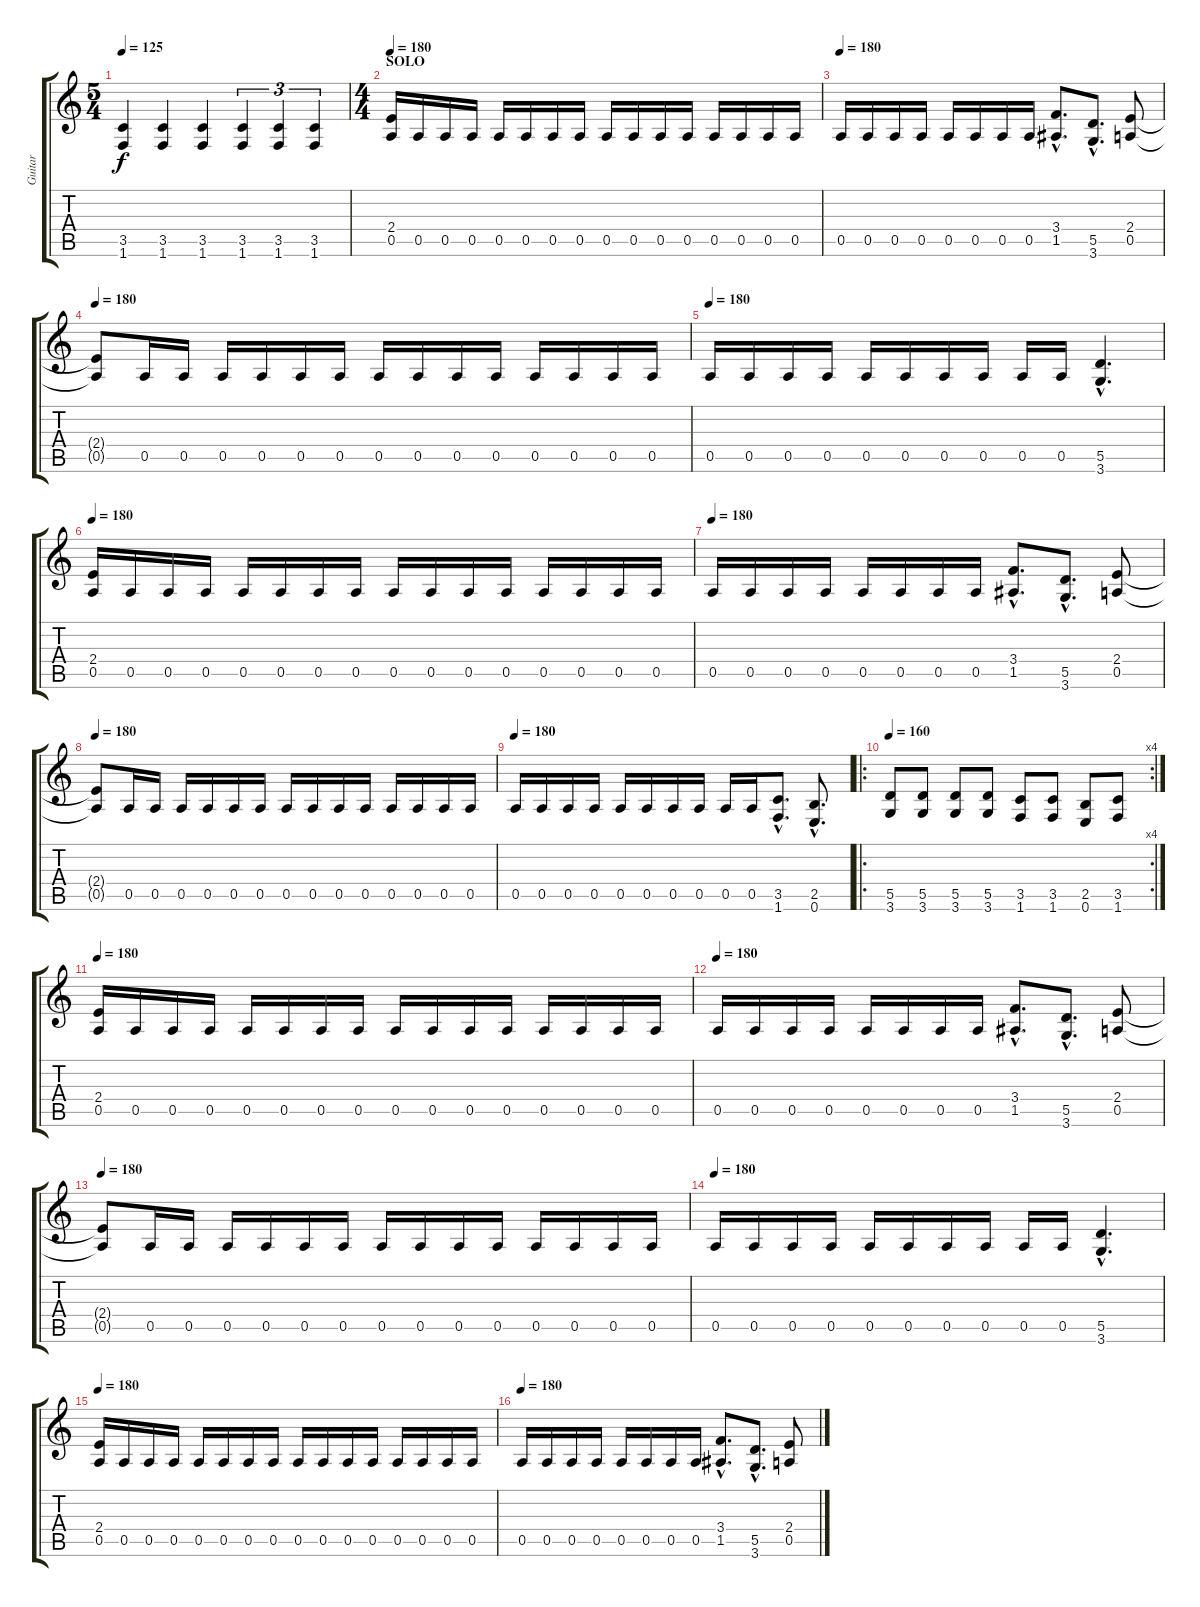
\track ("Guitar" "Guitar") {instrument distortionguitar}
\staff {score tabs}
\tuning (E4 B3 G3 D3 A2 E2) {hide}
\ts (5 4)
\tempo 125
\clef g2
\ks c
(3.5 1.6).4{dy f} (3.5 1.6).4 (3.5 1.6).4 (3.5 1.6).4{tu (3 2)} (3.5 1.6).4{tu (3 2)} (3.5 1.6).4{tu (3 2)} |
\ts (4 4)
\section ("" "SOLO")
\tempo 180
(2.4 0.5).16 0.5.16 0.5.16 0.5.16 0.5.16 0.5.16 0.5.16 0.5.16 0.5.16 0.5.16 0.5.16 0.5.16 0.5.16 0.5.16 0.5.16 0.5.16 |
\tempo 180
0.5.16 0.5.16 0.5.16 0.5.16 0.5.16 0.5.16 0.5.16 0.5.16 (3.4{hac} 1.5{hac}).8{d} (5.5{hac} 3.6{hac}).8{d} (2.4 0.5).8 |
\tempo 180
(2.4{t} 0.5{t}).8 0.5.16 0.5.16 0.5.16 0.5.16 0.5.16 0.5.16 0.5.16 0.5.16 0.5.16 0.5.16 0.5.16 0.5.16 0.5.16 0.5.16 |
\tempo 180
0.5.16 0.5.16 0.5.16 0.5.16 0.5.16 0.5.16 0.5.16 0.5.16 0.5.16 0.5.16 (5.5{hac} 3.6{hac}).4{d} |
\tempo 180
(2.4 0.5).16 0.5.16 0.5.16 0.5.16 0.5.16 0.5.16 0.5.16 0.5.16 0.5.16 0.5.16 0.5.16 0.5.16 0.5.16 0.5.16 0.5.16 0.5.16 |
\tempo 180
0.5.16 0.5.16 0.5.16 0.5.16 0.5.16 0.5.16 0.5.16 0.5.16 (3.4{hac} 1.5{hac}).8{d} (5.5{hac} 3.6{hac}).8{d} (2.4 0.5).8 |
\tempo 180
(2.4{t} 0.5{t}).8 0.5.16 0.5.16 0.5.16 0.5.16 0.5.16 0.5.16 0.5.16 0.5.16 0.5.16 0.5.16 0.5.16 0.5.16 0.5.16 0.5.16 |
\tempo 180
0.5.16 0.5.16 0.5.16 0.5.16 0.5.16 0.5.16 0.5.16 0.5.16 0.5.16 0.5.16 (3.5{hac} 1.6{hac}).8{d} (2.5{hac} 0.6{hac}).8{d} |
\ro
\rc 4
\tempo 180
\tempo 160
(5.5 3.6).8 (5.5 3.6).8 (5.5 3.6).8 (5.5 3.6).8 (3.5 1.6).8 (3.5 1.6).8 (2.5 0.6).8 (3.5 1.6).8 |
\tempo 180
(2.4 0.5).16 0.5.16 0.5.16 0.5.16 0.5.16 0.5.16 0.5.16 0.5.16 0.5.16 0.5.16 0.5.16 0.5.16 0.5.16 0.5.16 0.5.16 0.5.16 |
\tempo 180
0.5.16 0.5.16 0.5.16 0.5.16 0.5.16 0.5.16 0.5.16 0.5.16 (3.4{hac} 1.5{hac}).8{d} (5.5{hac} 3.6{hac}).8{d} (2.4 0.5).8 |
\tempo 180
(2.4{t} 0.5{t}).8 0.5.16 0.5.16 0.5.16 0.5.16 0.5.16 0.5.16 0.5.16 0.5.16 0.5.16 0.5.16 0.5.16 0.5.16 0.5.16 0.5.16 |
\tempo 180
0.5.16 0.5.16 0.5.16 0.5.16 0.5.16 0.5.16 0.5.16 0.5.16 0.5.16 0.5.16 (5.5{hac} 3.6{hac}).4{d} |
\tempo 180
(2.4 0.5).16 0.5.16 0.5.16 0.5.16 0.5.16 0.5.16 0.5.16 0.5.16 0.5.16 0.5.16 0.5.16 0.5.16 0.5.16 0.5.16 0.5.16 0.5.16 |
\tempo 180
0.5.16 0.5.16 0.5.16 0.5.16 0.5.16 0.5.16 0.5.16 0.5.16 (3.4{hac} 1.5{hac}).8{d} (5.5{hac} 3.6{hac}).8{d} (2.4 0.5).8
